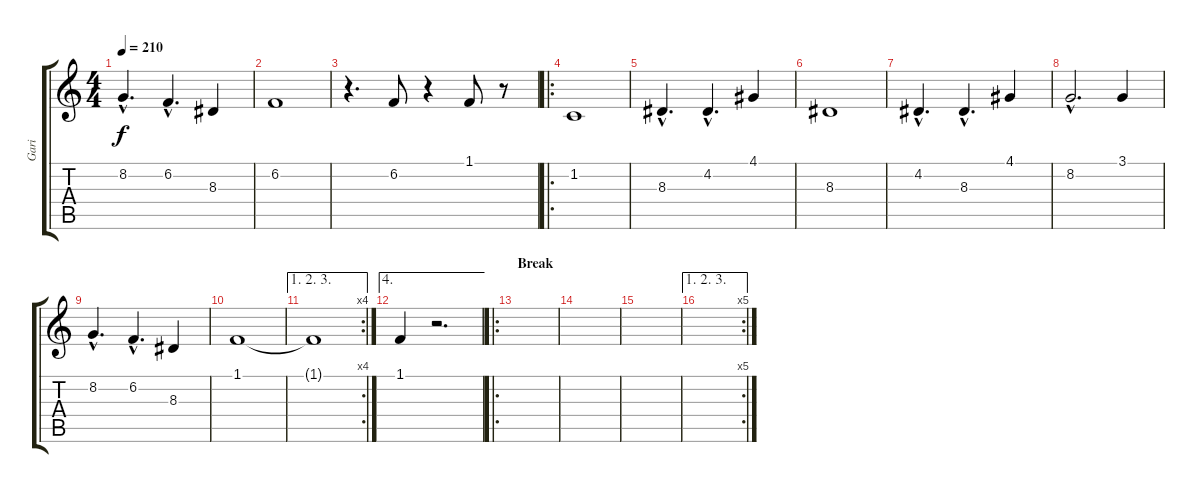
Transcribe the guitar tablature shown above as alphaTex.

\track ("Gari" "Gari") {instrument trombone}
\staff {score tabs}
\tuning (E4 B3 G3 D3 A2 E2) {hide}
\ts (4 4)
\tempo 210
\clef g2
\ks c
8.2{hac}.4{d dy f} 6.2{hac}.4{d} 8.3.4 |
6.2.1 |
r.4{d} 6.2.8 r.4 1.1.8 r.8 |
\ro
1.2.1 |
8.3{hac}.4{d} 4.2{hac}.4{d} 4.1.4 |
8.3.1 |
4.2{hac}.4{d} 8.3{hac}.4{d} 4.1.4 |
8.2{hac}.2{d} 3.1.4 |
8.2{hac}.4{d} 6.2{hac}.4{d} 8.3.4 |
1.1.1 |
\ae (1 2 3)
\rc 4
1.1{t}.1 |
\ae 4
1.1.4 r.2{d} |
\ro
\section ("" "Break")
|
|
|
\ae (1 2 3)
\rc 5
